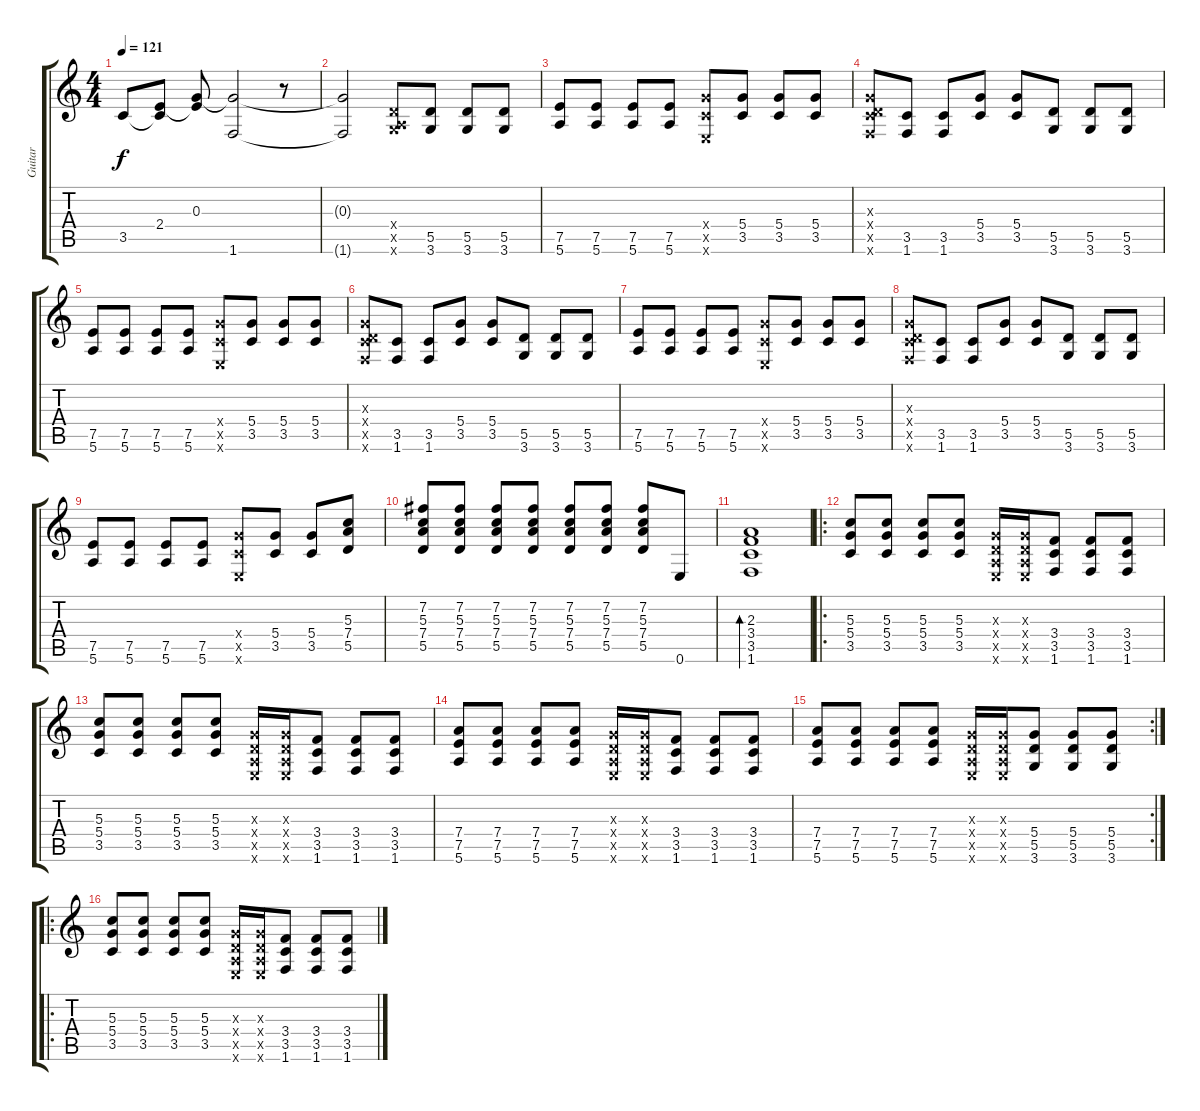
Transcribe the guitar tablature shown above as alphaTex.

\track ("Guitar" "Guitar") {instrument acousticguitarsteel}
\staff {score tabs}
\tuning (E4 B3 G3 D3 A2 E2) {hide}
\ts (4 4)
\tempo 121
\clef g2
\ks c
3.5.8{dy f} (2.4 3.5{t}).8 (0.3 2.4{t}).8 (0.3{t} 1.6).2 r.8 |
(0.3{t} 1.6{t}).2 (0.4{x} 0.5{x} 3.6{x}).8 (5.5 3.6).8 (5.5 3.6).8 (5.5 3.6).8 |
(7.5 5.6).8 (7.5 5.6).8 (7.5 5.6).8 (7.5 5.6).8 (5.4{x} 3.5{x} 0.6{x}).8 (5.4 3.5).8 (5.4 3.5).8 (5.4 3.5).8 |
(0.3{x} 0.4{x} 3.5{x} 1.6{x}).8 (3.5 1.6).8 (3.5 1.6).8 (5.4 3.5).8 (5.4 3.5).8 (5.5 3.6).8 (5.5 3.6).8 (5.5 3.6).8 |
(7.5 5.6).8 (7.5 5.6).8 (7.5 5.6).8 (7.5 5.6).8 (5.4{x} 3.5{x} 0.6{x}).8 (5.4 3.5).8 (5.4 3.5).8 (5.4 3.5).8 |
(0.3{x} 0.4{x} 3.5{x} 1.6{x}).8 (3.5 1.6).8 (3.5 1.6).8 (5.4 3.5).8 (5.4 3.5).8 (5.5 3.6).8 (5.5 3.6).8 (5.5 3.6).8 |
(7.5 5.6).8 (7.5 5.6).8 (7.5 5.6).8 (7.5 5.6).8 (5.4{x} 3.5{x} 0.6{x}).8 (5.4 3.5).8 (5.4 3.5).8 (5.4 3.5).8 |
(0.3{x} 0.4{x} 3.5{x} 1.6{x}).8 (3.5 1.6).8 (3.5 1.6).8 (5.4 3.5).8 (5.4 3.5).8 (5.5 3.6).8 (5.5 3.6).8 (5.5 3.6).8 |
(7.5 5.6).8 (7.5 5.6).8 (7.5 5.6).8 (7.5 5.6).8 (5.4{x} 3.5{x} 0.6{x}).8 (5.4 3.5).8 (5.4 3.5).8 (5.3 7.4 5.5).8 |
(7.2 5.3 7.4 5.5).8 (7.2 5.3 7.4 5.5).8 (7.2 5.3 7.4 5.5).8 (7.2 5.3 7.4 5.5).8 (7.2 5.3 7.4 5.5).8 (7.2 5.3 7.4 5.5).8 (7.2 5.3 7.4 5.5).8 0.6.8 |
(2.3 3.4 3.5 1.6).1{bd 60} |
\ro
(5.3 5.4 3.5).8 (5.3 5.4 3.5).8 (5.3 5.4 3.5).8 (5.3 5.4 3.5).8 (0.3{x} 0.4{x} 0.5{x} 0.6{x}).16 (0.3{x} 0.4{x} 0.5{x} 0.6{x}).16 (3.4 3.5 1.6).8 (3.4 3.5 1.6).8 (3.4 3.5 1.6).8 |
(5.3 5.4 3.5).8 (5.3 5.4 3.5).8 (5.3 5.4 3.5).8 (5.3 5.4 3.5).8 (0.3{x} 0.4{x} 0.5{x} 0.6{x}).16 (0.3{x} 0.4{x} 0.5{x} 0.6{x}).16 (3.4 3.5 1.6).8 (3.4 3.5 1.6).8 (3.4 3.5 1.6).8 |
(7.4 7.5 5.6).8 (7.4 7.5 5.6).8 (7.4 7.5 5.6).8 (7.4 7.5 5.6).8 (0.3{x} 0.4{x} 0.5{x} 0.6{x}).16 (0.3{x} 0.4{x} 0.5{x} 0.6{x}).16 (3.4 3.5 1.6).8 (3.4 3.5 1.6).8 (3.4 3.5 1.6).8 |
\rc 2
(7.4 7.5 5.6).8 (7.4 7.5 5.6).8 (7.4 7.5 5.6).8 (7.4 7.5 5.6).8 (0.3{x} 0.4{x} 0.5{x} 0.6{x}).16 (0.3{x} 0.4{x} 0.5{x} 0.6{x}).16 (5.4 5.5 3.6).8 (5.4 5.5 3.6).8 (5.4 5.5 3.6).8 |
\ro
(5.3 5.4 3.5).8 (5.3 5.4 3.5).8 (5.3 5.4 3.5).8 (5.3 5.4 3.5).8 (0.3{x} 0.4{x} 0.5{x} 0.6{x}).16 (0.3{x} 0.4{x} 0.5{x} 0.6{x}).16 (3.4 3.5 1.6).8 (3.4 3.5 1.6).8 (3.4 3.5 1.6).8
